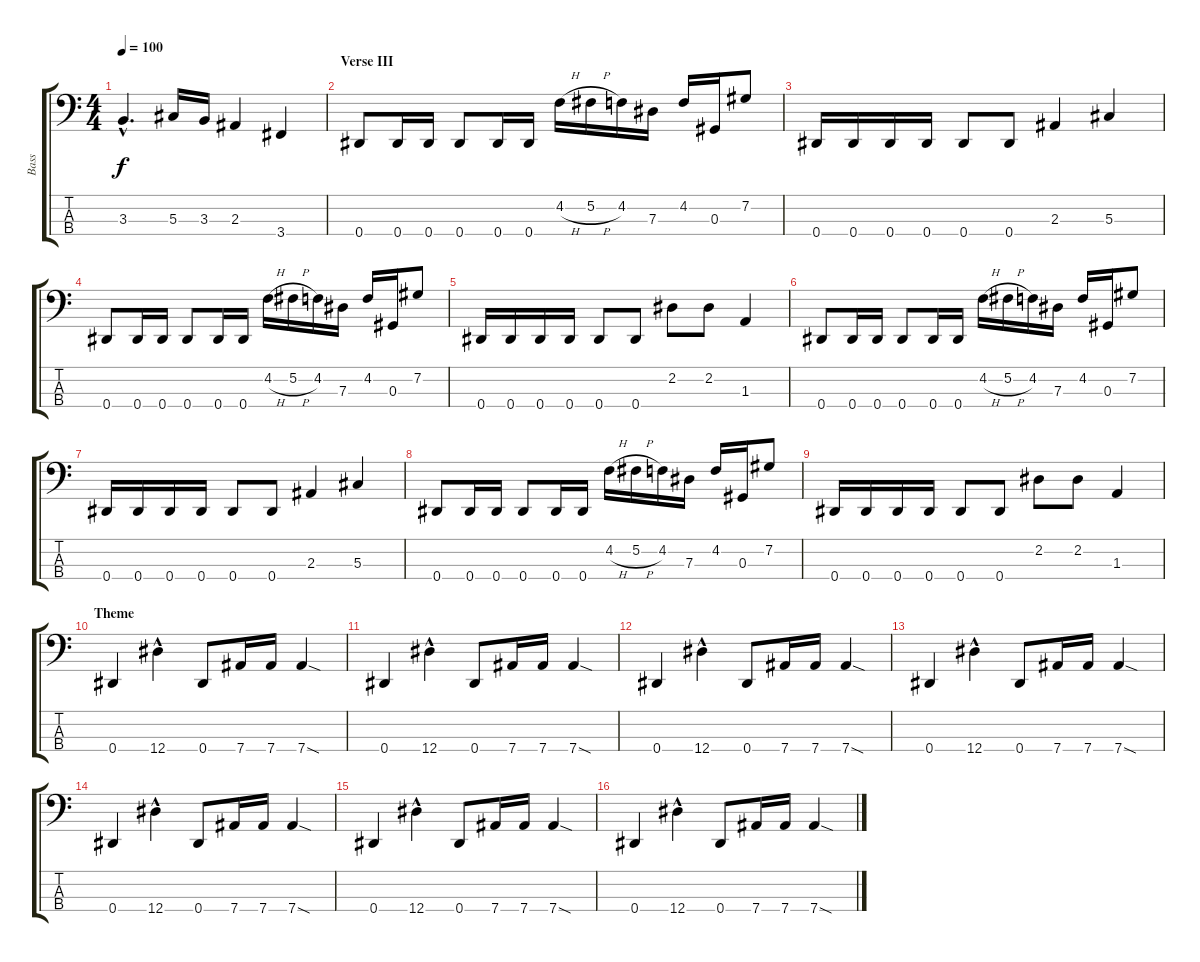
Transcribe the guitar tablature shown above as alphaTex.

\track ("Bass" "Bass") {instrument electricbassfinger}
\staff {score tabs}
\tuning (Gb2 Db2 Ab1 Eb1) {hide}
\ts (4 4)
\tempo 100
\clef f4
\ks c
3.3{hac t}.4{d dy f} 5.3.16 3.3.16 2.3.4 3.4.4 |
\section ("" "Verse III")
0.4.8 0.4.16 0.4.16 0.4.8 0.4.16 0.4.16 4.2{h}.16 5.2{h}.16 4.2.16 7.3.16 4.2.16 0.3.16 7.2.8 |
0.4.16 0.4.16 0.4.16 0.4.16 0.4.8 0.4.8 2.3.4 5.3.4 |
0.4.8 0.4.16 0.4.16 0.4.8 0.4.16 0.4.16 4.2{h}.16 5.2{h}.16 4.2.16 7.3.16 4.2.16 0.3.16 7.2.8 |
0.4.16 0.4.16 0.4.16 0.4.16 0.4.8 0.4.8 2.2.8 2.2.8 1.3.4 |
0.4.8 0.4.16 0.4.16 0.4.8 0.4.16 0.4.16 4.2{h}.16 5.2{h}.16 4.2.16 7.3.16 4.2.16 0.3.16 7.2.8 |
0.4.16 0.4.16 0.4.16 0.4.16 0.4.8 0.4.8 2.3.4 5.3.4 |
0.4.8 0.4.16 0.4.16 0.4.8 0.4.16 0.4.16 4.2{h}.16 5.2{h}.16 4.2.16 7.3.16 4.2.16 0.3.16 7.2.8 |
0.4.16 0.4.16 0.4.16 0.4.16 0.4.8 0.4.8 2.2.8 2.2.8 1.3.4 |
\section ("" "Theme")
0.4.4 12.4{hac}.4 0.4.8 7.4.16 7.4.16 7.4{sod}.4 |
0.4.4 12.4{hac}.4 0.4.8 7.4.16 7.4.16 7.4{sod}.4 |
0.4.4 12.4{hac}.4 0.4.8 7.4.16 7.4.16 7.4{sod}.4 |
0.4.4 12.4{hac}.4 0.4.8 7.4.16 7.4.16 7.4{sod}.4 |
0.4.4 12.4{hac}.4 0.4.8 7.4.16 7.4.16 7.4{sod}.4 |
0.4.4 12.4{hac}.4 0.4.8 7.4.16 7.4.16 7.4{sod}.4 |
0.4.4 12.4{hac}.4 0.4.8 7.4.16 7.4.16 7.4{sod}.4
